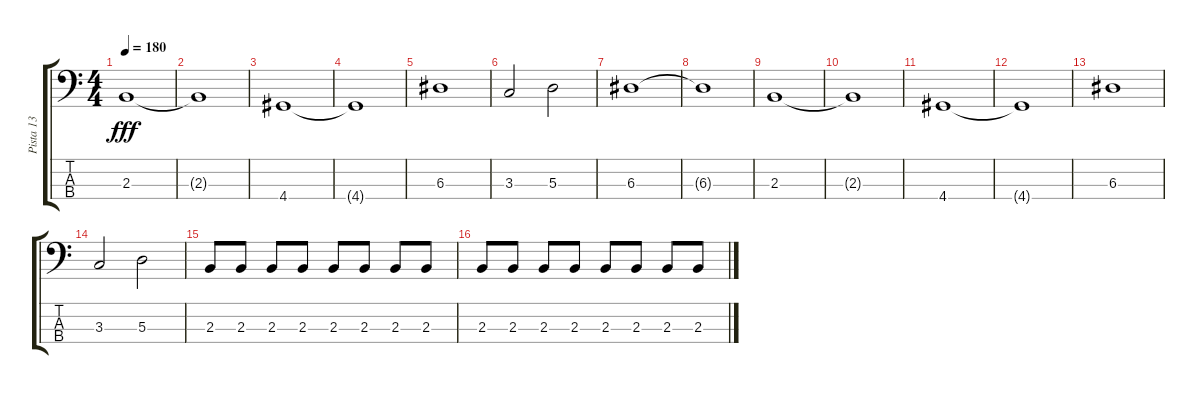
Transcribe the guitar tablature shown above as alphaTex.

\track ("Pista 13" "Pista 13") {instrument electricbassfinger}
\staff {score tabs}
\tuning (G2 D2 A1 E1) {hide}
\ts (4 4)
\tempo 180
\clef f4
\ks c
2.3.1{dy fff} |
2.3{t}.1 |
4.4.1 |
4.4{t}.1 |
6.3.1 |
3.3.2 5.3.2 |
6.3.1 |
6.3{t}.1 |
2.3.1 |
2.3{t}.1 |
4.4.1 |
4.4{t}.1 |
6.3.1 |
3.3.2 5.3.2 |
2.3.8 2.3.8 2.3.8 2.3.8 2.3.8 2.3.8 2.3.8 2.3.8 |
2.3.8 2.3.8 2.3.8 2.3.8 2.3.8 2.3.8 2.3.8 2.3.8
